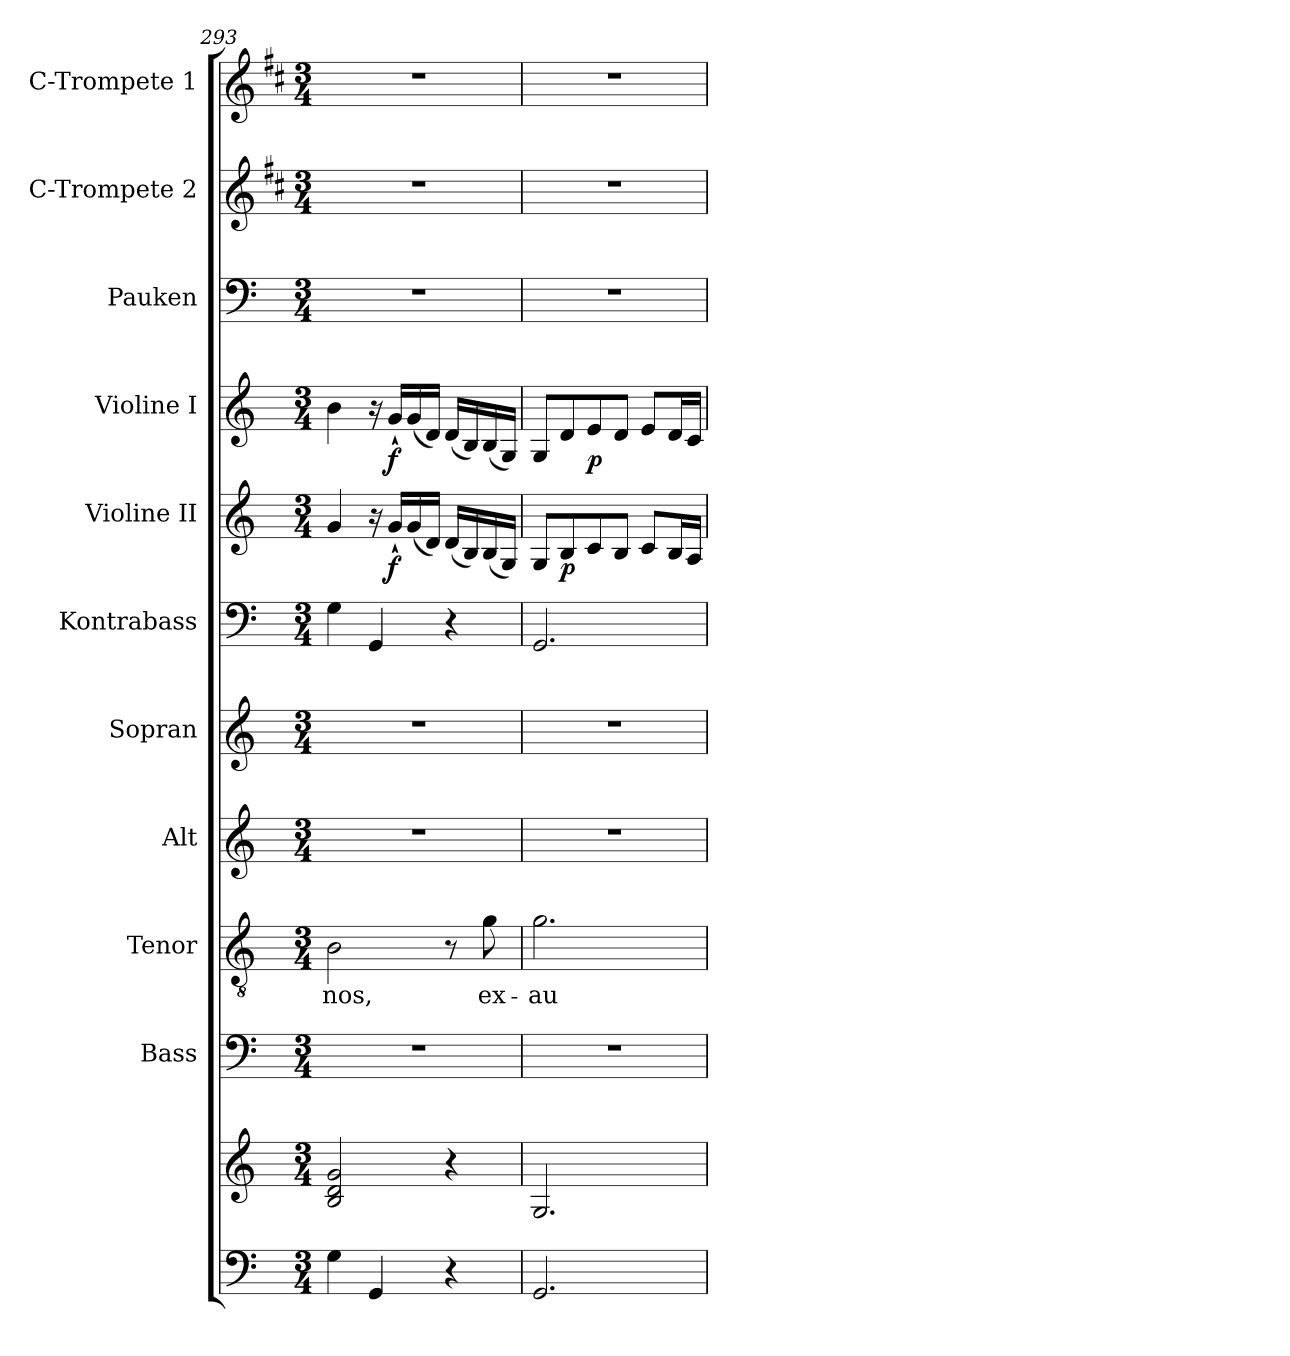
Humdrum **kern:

**kern	**kern	**kern	**kern	**text	**kern	**kern	**kern	**kern	**dynam	**kern	**dynam	**kern	**kern	**kern
*part11	*part11	*part10	*part9	*part9	*part8	*part7	*part6	*part5	*part5	*part4	*part4	*part3	*part2	*part1
*staff12	*staff11	*staff10	*staff9	*staff9	*staff8	*staff7	*staff6	*staff5	*staff5	*staff4	*staff4	*staff3	*staff2	*staff1
*	*	*I"Bass	*I"Tenor	*	*I"Alt	*I"Sopran	*I"Kontrabass	*I"Violine II	*	*I"Violine I	*	*I"Pauken	*I"C-Trompete 2	*I"C-Trompete 1
*	*	*I'B.	*I'T.	*	*I'A.	*I'S.	*I'Kb.	*I'Vl. II	*	*I'Vl. I	*	*I'Pk.	*I'C Trp. 2	*I'C Trp. 1
*clefF4	*clefG2	*clefF4	*clefGv2	*	*clefG2	*clefG2	*clefF4	*clefG2	*	*clefG2	*	*clefF4	*clefG2	*clefG2
*	*	*	*	*	*	*	*ITrd7c12	*	*	*	*	*	*ITrd1c2	*ITrd1c2
*k[]	*k[]	*k[]	*k[]	*	*k[]	*k[]	*k[]	*k[]	*	*k[]	*	*k[]	*k[]	*k[]
*C:	*C:	*C:	*C:	*	*C:	*C:	*C:	*C:	*	*C:	*	*C:	*C:	*C:
*M3/4	*M3/4	*M3/4	*M3/4	*	*M3/4	*M3/4	*M3/4	*M3/4	*	*M3/4	*	*M3/4	*M3/4	*M3/4
=293	=293	=293	=293	=293	=293	=293	=293	=293	=293	=293	=293	=293	=293	=293
!	!	!	!	!LO:LY:b	!	!	!	!	!	!	!	!	!	!
4G\	2B/ 2d/ 2g/	2.r	2B\	-nos,	2.r	2.r	4GG\	4g/	.	4b\	.	2.r	2.r	2.r
4GG/	.	.	.	.	.	.	4GGG/	16r	.	16r	.	.	.	.
!	!	!	!	!	!	!	!	!	!LO:DY:b	!	!LO:DY:b	!	!	!
.	.	.	.	.	.	.	.	16g`</LL	f	16g`</LL	f	.	.	.
.	.	.	.	.	.	.	.	(<16g/	.	(<16g/	.	.	.	.
.	.	.	.	.	.	.	.	16d/JJ)	.	16d/JJ)	.	.	.	.
4r	4r	.	8r	.	.	.	4r	(<16d/LL	.	(<16d/LL	.	.	.	.
.	.	.	.	.	.	.	.	16B/)	.	16B/)	.	.	.	.
!	!	!	!	!LO:LY:b	!	!	!	!	!	!	!	!	!	!
.	.	.	8g\	ex-	.	.	.	(<16B/	.	(<16B/	.	.	.	.
.	.	.	.	.	.	.	.	16G/JJ)	.	16G/JJ)	.	.	.	.
=294	=294	=294	=294	=294	=294	=294	=294	=294	=294	=294	=294	=294	=294	=294
!	!	!	!	!LO:LY:b	!	!	!	!	!	!	!	!	!	!
2.GG/	2.G/	2.r	2.g\	-au-	2.r	2.r	2.GGG/	8G/L	.	8G/L	.	2.r	2.r	2.r
!	!	!	!	!	!	!	!	!	!LO:DY:b	!	!	!	!	!
.	.	.	.	.	.	.	.	8B/	p	8d/	.	.	.	.
!	!	!	!	!	!	!	!	!	!	!	!LO:DY:b	!	!	!
.	.	.	.	.	.	.	.	8c/	.	8e/	p	.	.	.
.	.	.	.	.	.	.	.	8B/J	.	8d/J	.	.	.	.
.	.	.	.	.	.	.	.	8c/L	.	8e/L	.	.	.	.
.	.	.	.	.	.	.	.	16B/L	.	16d/L	.	.	.	.
.	.	.	.	.	.	.	.	16A/JJ	.	16c/JJ	.	.	.	.
=	=	=	=	=	=	=	=	=	=	=	=	=	=	=
*-	*-	*-	*-	*-	*-	*-	*-	*-	*-	*-	*-	*-	*-	*-
